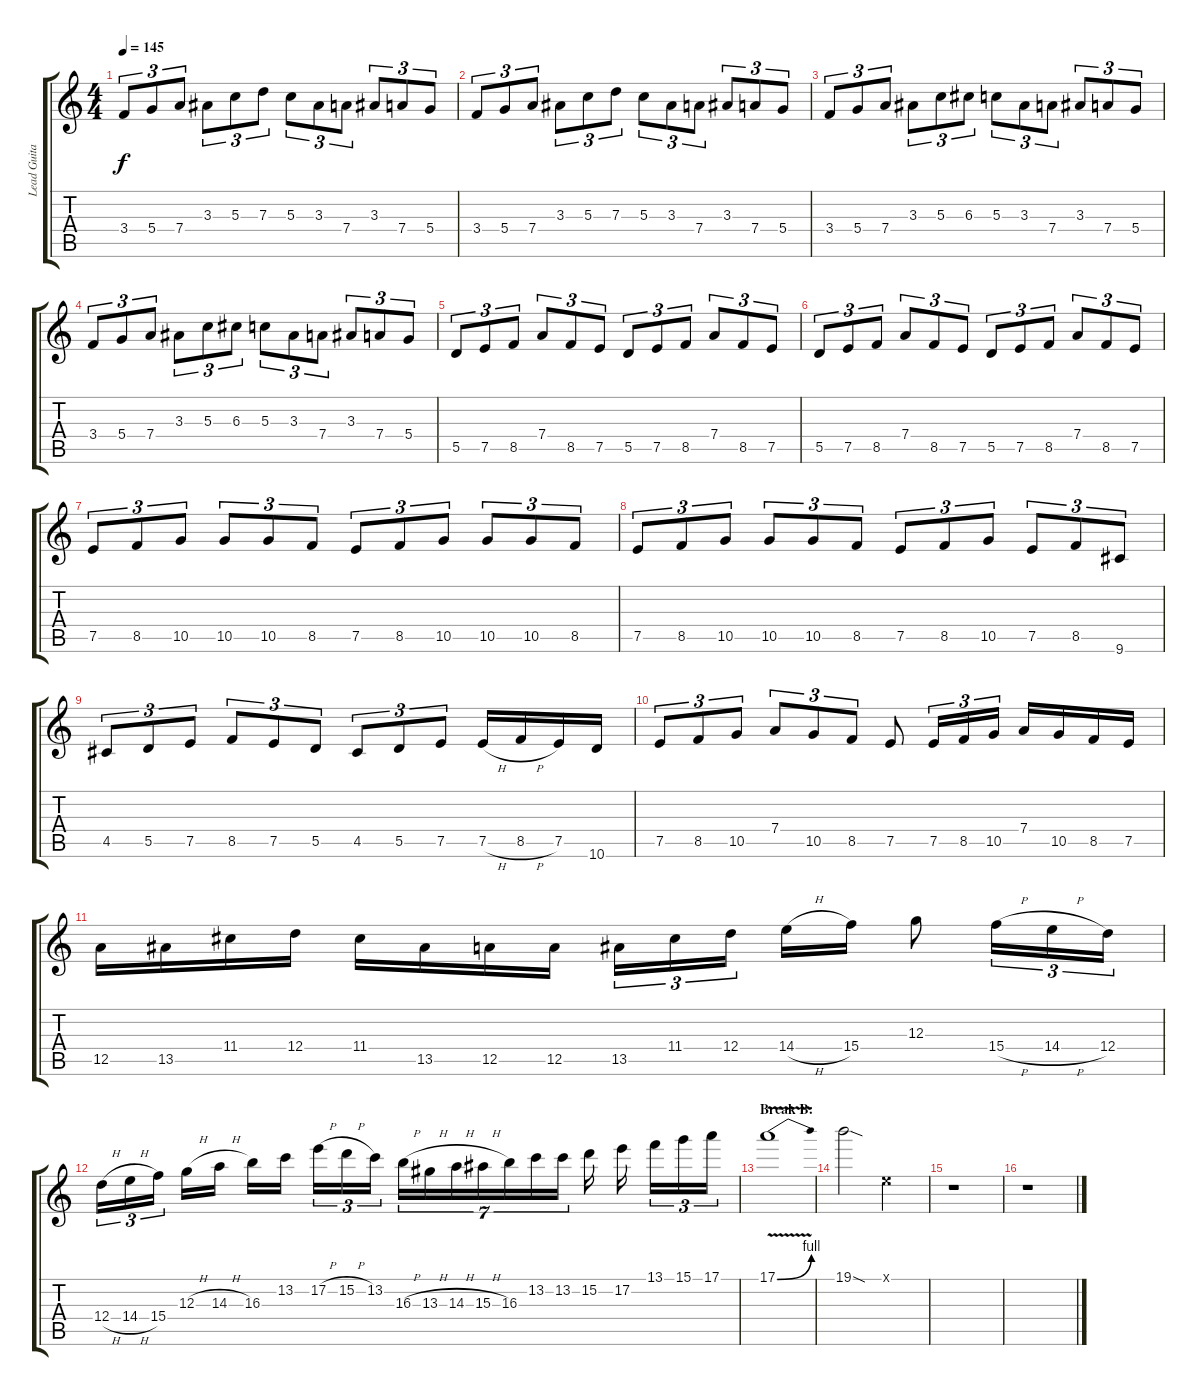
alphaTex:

\track ("Lead Guitar 1" "Lead Guita") {instrument distortionguitar}
\staff {score tabs}
\tuning (E4 B3 G3 D3 A2 E2) {hide}
\ts (4 4)
\tempo 145
\clef g2
\ks c
3.4.8{tu (3 2) dy f} 5.4.8{tu (3 2)} 7.4.8{tu (3 2)} 3.3.8{tu (3 2)} 5.3.8{tu (3 2)} 7.3.8{tu (3 2)} 5.3.8{tu (3 2)} 3.3.8{tu (3 2)} 7.4.8{tu (3 2)} 3.3.8{tu (3 2)} 7.4.8{tu (3 2)} 5.4.8{tu (3 2)} |
3.4.8{tu (3 2)} 5.4.8{tu (3 2)} 7.4.8{tu (3 2)} 3.3.8{tu (3 2)} 5.3.8{tu (3 2)} 7.3.8{tu (3 2)} 5.3.8{tu (3 2)} 3.3.8{tu (3 2)} 7.4.8{tu (3 2)} 3.3.8{tu (3 2)} 7.4.8{tu (3 2)} 5.4.8{tu (3 2)} |
3.4.8{tu (3 2)} 5.4.8{tu (3 2)} 7.4.8{tu (3 2)} 3.3.8{tu (3 2)} 5.3.8{tu (3 2)} 6.3.8{tu (3 2)} 5.3.8{tu (3 2)} 3.3.8{tu (3 2)} 7.4.8{tu (3 2)} 3.3.8{tu (3 2)} 7.4.8{tu (3 2)} 5.4.8{tu (3 2)} |
3.4.8{tu (3 2)} 5.4.8{tu (3 2)} 7.4.8{tu (3 2)} 3.3.8{tu (3 2)} 5.3.8{tu (3 2)} 6.3.8{tu (3 2)} 5.3.8{tu (3 2)} 3.3.8{tu (3 2)} 7.4.8{tu (3 2)} 3.3.8{tu (3 2)} 7.4.8{tu (3 2)} 5.4.8{tu (3 2)} |
5.5.8{tu (3 2)} 7.5.8{tu (3 2)} 8.5.8{tu (3 2)} 7.4.8{tu (3 2)} 8.5.8{tu (3 2)} 7.5.8{tu (3 2)} 5.5.8{tu (3 2)} 7.5.8{tu (3 2)} 8.5.8{tu (3 2)} 7.4.8{tu (3 2)} 8.5.8{tu (3 2)} 7.5.8{tu (3 2)} |
5.5.8{tu (3 2)} 7.5.8{tu (3 2)} 8.5.8{tu (3 2)} 7.4.8{tu (3 2)} 8.5.8{tu (3 2)} 7.5.8{tu (3 2)} 5.5.8{tu (3 2)} 7.5.8{tu (3 2)} 8.5.8{tu (3 2)} 7.4.8{tu (3 2)} 8.5.8{tu (3 2)} 7.5.8{tu (3 2)} |
7.5.8{tu (3 2)} 8.5.8{tu (3 2)} 10.5.8{tu (3 2)} 10.5.8{tu (3 2)} 10.5.8{tu (3 2)} 8.5.8{tu (3 2)} 7.5.8{tu (3 2)} 8.5.8{tu (3 2)} 10.5.8{tu (3 2)} 10.5.8{tu (3 2)} 10.5.8{tu (3 2)} 8.5.8{tu (3 2)} |
7.5.8{tu (3 2)} 8.5.8{tu (3 2)} 10.5.8{tu (3 2)} 10.5.8{tu (3 2)} 10.5.8{tu (3 2)} 8.5.8{tu (3 2)} 7.5.8{tu (3 2)} 8.5.8{tu (3 2)} 10.5.8{tu (3 2)} 7.5.8{tu (3 2)} 8.5.8{tu (3 2)} 9.6.8{tu (3 2)} |
4.5.8{tu (3 2)} 5.5.8{tu (3 2)} 7.5.8{tu (3 2)} 8.5.8{tu (3 2)} 7.5.8{tu (3 2)} 5.5.8{tu (3 2)} 4.5.8{tu (3 2)} 5.5.8{tu (3 2)} 7.5.8{tu (3 2)} 7.5{h}.16 8.5{h}.16 7.5.16 10.6.16 |
7.5.8{tu (3 2)} 8.5.8{tu (3 2)} 10.5.8{tu (3 2)} 7.4.8{tu (3 2)} 10.5.8{tu (3 2)} 8.5.8{tu (3 2)} 7.5.8 7.5.16{tu (3 2)} 8.5.16{tu (3 2)} 10.5.16{tu (3 2)} 7.4.16 10.5.16 8.5.16 7.5.16 |
12.5.16 13.5.16 11.4.16 12.4.16 11.4.16 13.5.16 12.5.16 12.5.16 13.5.16{tu (3 2)} 11.4.16{tu (3 2)} 12.4.16{tu (3 2)} 14.4{h}.16 15.4.16 12.3.8 15.4{h}.16{tu (3 2)} 14.4{h}.16{tu (3 2)} 12.4.16{tu (3 2)} |
12.4{h}.16{tu (3 2)} 14.4{h}.16{tu (3 2)} 15.4.16{tu (3 2)} 12.3{h}.16 14.3{h}.16 16.3.16 13.2.16 17.2{h}.16{tu (3 2)} 15.2{h}.16{tu (3 2)} 13.2.16{tu (3 2)} 16.3{h}.16{tu (7 4)} 13.3{h}.16{tu (7 4)} 14.3{h}.16{tu (7 4)} 15.3{h}.16{tu (7 4)} 16.3.16{tu (7 4)} 13.2.16{tu (7 4)} 13.2.16{tu (7 4)} 15.2.16 17.2.16 13.1.16{tu (3 2)} 15.1.16{tu (3 2)} 17.1.16{tu (3 2)} |
\section ("" "Break B:")
17.1{be (bend 0 0 60 4) v}.1 |
19.1{sod}.2 0.1{x}.2 |
r.1 |
r.1
